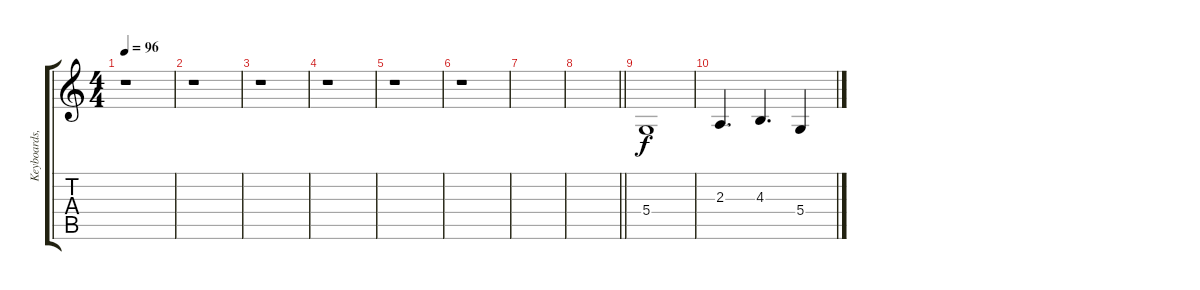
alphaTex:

\track ("Keyboards, melody" "Keyboards,") {instrument cello}
\staff {score tabs}
\tuning (E4 B3 G3 D3 A2 E2) {hide}
\ts (4 4)
\tempo 96
\clef g2
\ks c
r.1{dy f} |
r.1 |
r.1 |
r.1 |
r.1 |
r.1 |
|
\barLineRight lightlight
|
5.4.1 |
2.3.4{d} 4.3.4{d} 5.4.4
